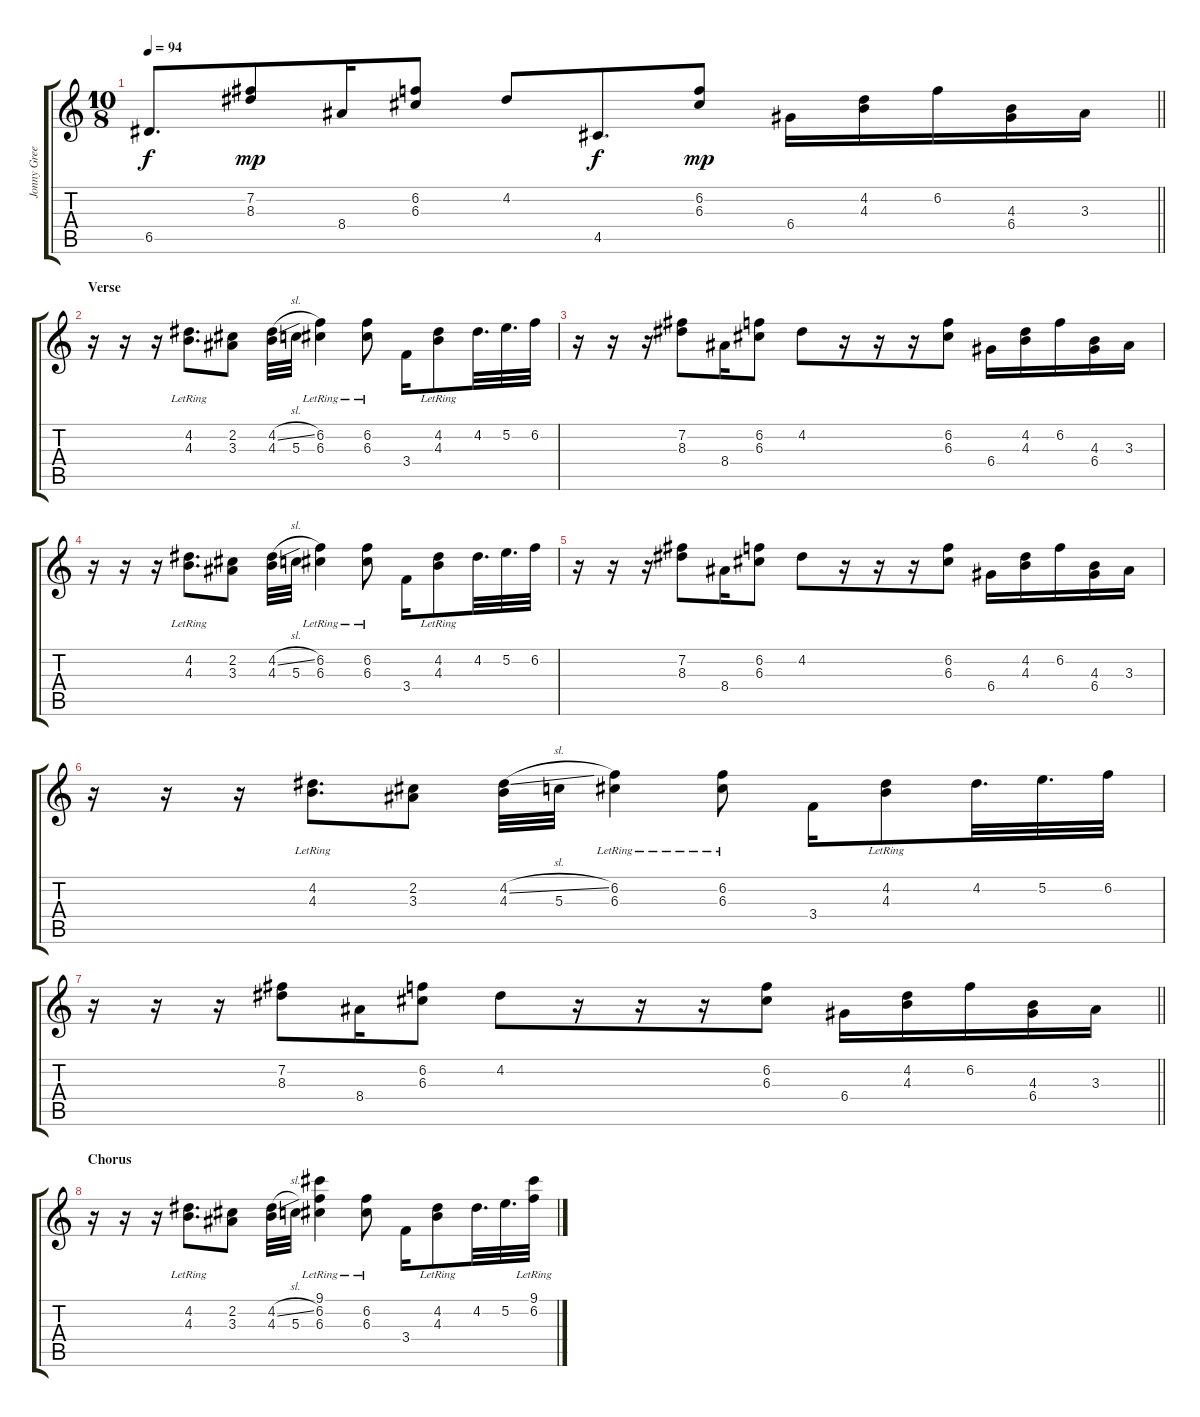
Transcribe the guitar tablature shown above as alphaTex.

\track ("Jonny Greenwood" "Jonny Gree") {instrument electricguitarjazz}
\staff {score tabs}
\tuning (E4 B3 G3 D3 A2 E2) {hide}
\ts (10 8)
\tempo 94
\clef g2
\barLineRight lightlight
\ks c
6.5.8{d dy f} (7.2 8.3).8{dy mp} 8.4.16 (6.2 6.3).8 4.2.8 4.5.8{d dy f} (6.2 6.3).8{dy mp} 6.4.16 (4.2 4.3).16 6.2.16 (4.3 6.4).16 3.3.16 |
\section ("" "Verse")
r.16 r.16 r.16 (4.2{lr} 4.3{lr}).8{d} (2.2 3.3).8 (4.2{sl} 4.3).32 5.3.32 (6.2 6.3{lr}).4 (6.2 6.3{lr}).8 3.4.16 (4.2{lr} 4.3{lr}).8 4.2.32{d} 5.2.32{d} 6.2.32 |
r.16 r.16 r.16 (7.2 8.3).8 8.4.16 (6.2 6.3).8 4.2.8 r.16 r.16 r.16 (6.2 6.3).8 6.4.16 (4.2 4.3).16 6.2.16 (4.3 6.4).16 3.3.16 |
r.16 r.16 r.16 (4.2{lr} 4.3{lr}).8{d} (2.2 3.3).8 (4.2{sl} 4.3).32 5.3.32 (6.2 6.3{lr}).4 (6.2 6.3{lr}).8 3.4.16 (4.2{lr} 4.3{lr}).8 4.2.32{d} 5.2.32{d} 6.2.32 |
r.16 r.16 r.16 (7.2 8.3).8 8.4.16 (6.2 6.3).8 4.2.8 r.16 r.16 r.16 (6.2 6.3).8 6.4.16 (4.2 4.3).16 6.2.16 (4.3 6.4).16 3.3.16 |
r.16 r.16 r.16 (4.2{lr} 4.3{lr}).8{d} (2.2 3.3).8 (4.2{sl} 4.3).32 5.3.32 (6.2 6.3{lr}).4 (6.2 6.3{lr}).8 3.4.16 (4.2{lr} 4.3{lr}).8 4.2.32{d} 5.2.32{d} 6.2.32 |
\barLineRight lightlight
r.16 r.16 r.16 (7.2 8.3).8 8.4.16 (6.2 6.3).8 4.2.8 r.16 r.16 r.16 (6.2 6.3).8 6.4.16 (4.2 4.3).16 6.2.16 (4.3 6.4).16 3.3.16 |
\section ("" "Chorus")
r.16 r.16 r.16 (4.2{lr} 4.3{lr}).8{d} (2.2 3.3).8 (4.2{sl} 4.3).32 5.3.32 (9.1{lr} 6.2 6.3{lr}).4 (6.2 6.3{lr}).8 3.4.16 (4.2{lr} 4.3{lr}).8 4.2.32{d} 5.2.32{d} (9.1{lr} 6.2).32
